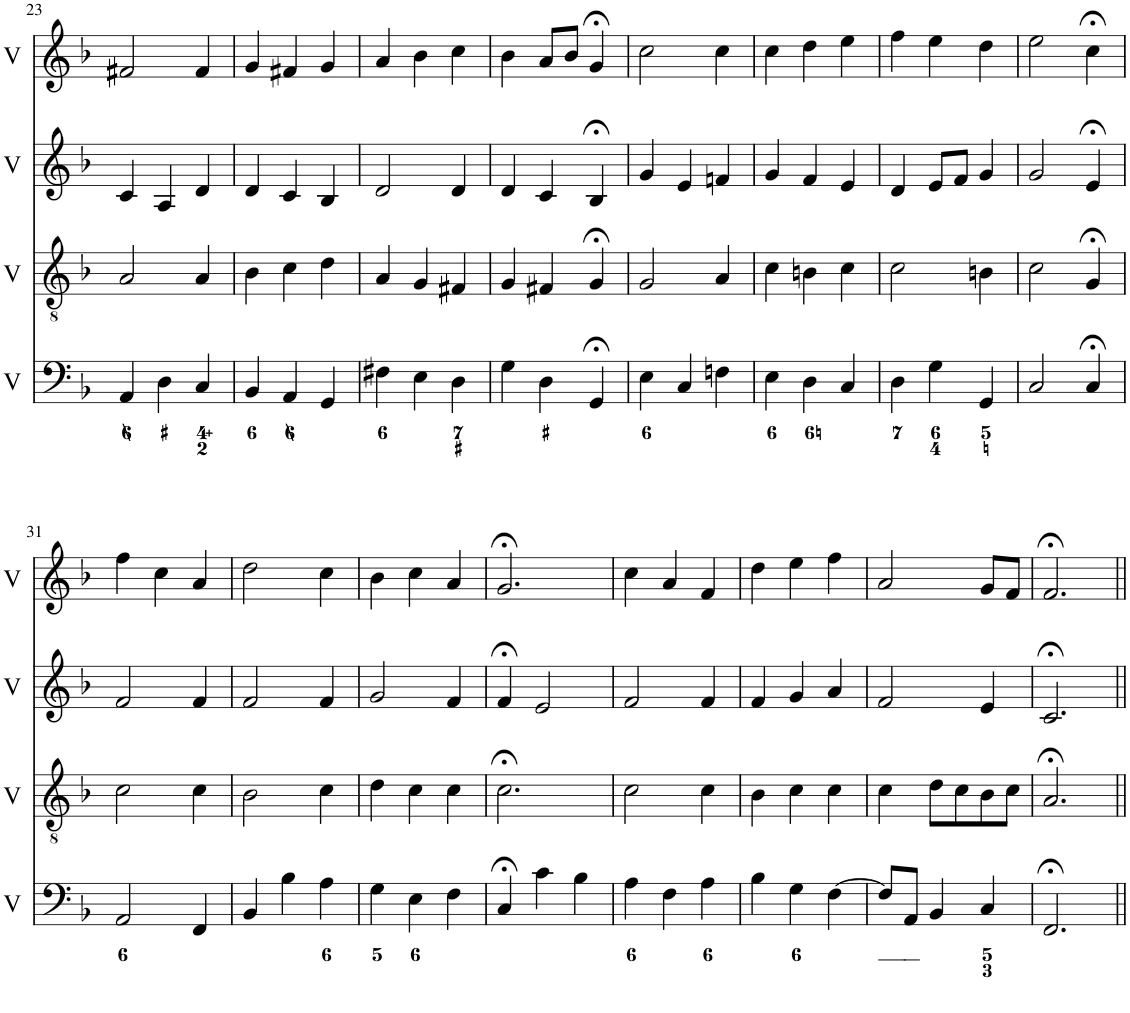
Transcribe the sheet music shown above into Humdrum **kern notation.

**kern	**kern	**kern	**kern
*part4	*part3	*part2	*part1
*staff4	*staff3	*staff2	*staff1
*I"Voice	*I"Voice	*I"Voice	*I"Voice
*I'V	*I'V	*I'V	*I'V
!!LO:PB:g=z
*clefF4	*clefGv2	*clefG2	*clefG2
*k[b-]	*k[b-]	*k[b-]	*k[b-]
*M3/4	*M3/4	*M3/4	*M3/4
=23	=23	=23	=23
4AA/	2A/	4c/	2f#X/
4D\	.	4A/	.
4C/	4A/	4d/	4f#/
=24	=24	=24	=24
4BB-/	4B-\	4d/	4g/
4AA/	4c\	4c/	4f#X/
4GG/	4d\	4B-/	4g/
=25	=25	=25	=25
4F#X\	4A/	2d/	4a/
4E\	4G/	.	4b-\
4D\	4F#X/	4d/	4cc\
=26	=26	=26	=26
4G\	4G/	4d/	4b-\
4D\	4F#X/	4c/	8a/L
.	.	.	8b-/J
4GG;</	4G;</	4B-;</	4g;</
=27	=27	=27	=27
4E\	2G/	4g/	2cc\
4C/	.	4e/	.
4Fn\	4A/	4fn/	4cc\
=28	=28	=28	=28
4E\	4c\	4g/	4cc\
4D\	4Bn\	4f/	4dd\
4C/	4c\	4e/	4ee\
=29	=29	=29	=29
4D\	2c\	4d/	4ff\
4G\	.	8e/L	4ee\
.	.	8f/J	.
4GG/	4Bn\	4g/	4dd\
=30	=30	=30	=30
2C/	2c\	2g/	2ee\
4C;</	4G;</	4e;</	4cc;<\
!!LO:LB:g=z
=31	=31	=31	=31
2AA/	2c\	2f/	4ff\
.	.	.	4cc\
4FF/	4c\	4f/	4a/
=32	=32	=32	=32
4BB-/	2B-\	2f/	2dd\
4B-\	.	.	.
4A\	4c\	4f/	4cc\
=33	=33	=33	=33
4G\	4d\	2g/	4b-\
4E\	4c\	.	4cc\
4F\	4c\	4f/	4a/
=34	=34	=34	=34
4C;</	2.c;<\	4f;</	2.g;</
4c\	.	2e/	.
4B-\	.	.	.
=35	=35	=35	=35
4A\	2c\	2f/	4cc\
4F\	.	.	4a/
4A\	4c\	4f/	4f/
=36	=36	=36	=36
4B-\	4B-\	4f/	4dd\
4G\	4c\	4g/	4ee\
[4F\	4c\	4a/	4ff\
=37	=37	=37	=37
8F/L]	4c\	2f/	2a/
8AA/J	.	.	.
4BB-/	8d\L	.	.
.	8c\	.	.
4C/	8B-\	4e/	8g/L
.	8c\J	.	8f/J
=38	=38	=38	=38
2.FF;</	2.A;</	2.c;</	2.f;</
=||	=||	=||	=||
*-	*-	*-	*-
